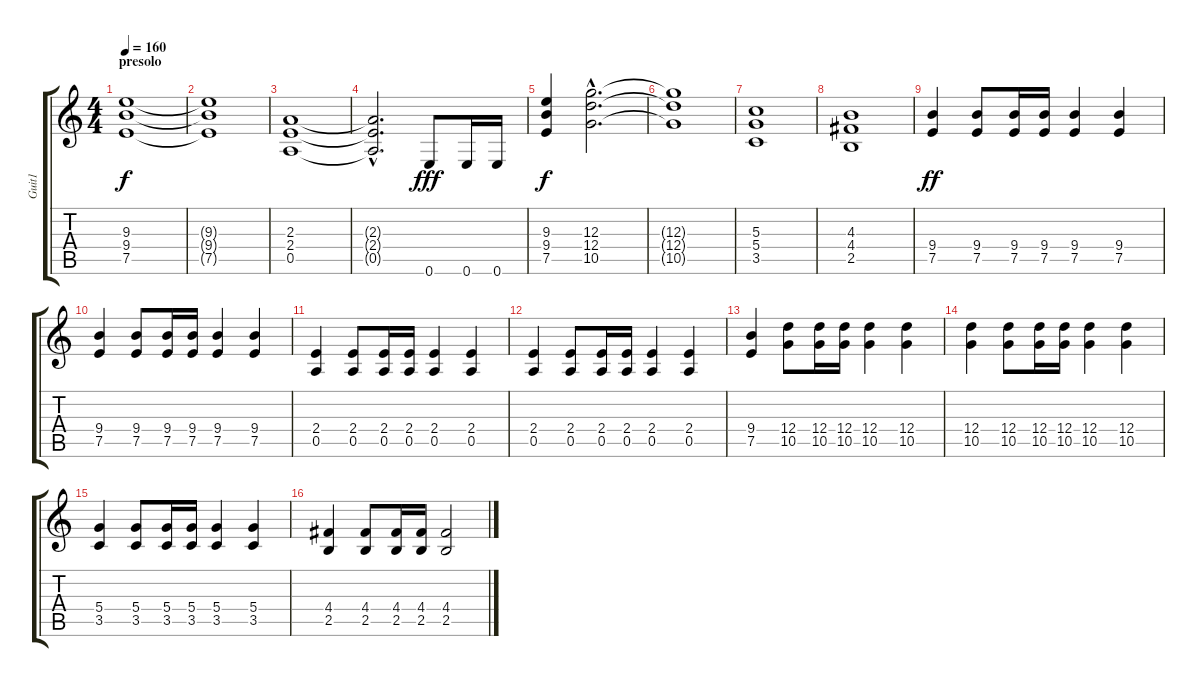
\track ("Guit1" "Guit1") {instrument overdrivenguitar}
\staff {score tabs}
\tuning (E4 B3 G3 D3 A2 E2) {hide}
\ts (4 4)
\section ("" "presolo")
\tempo 160
\clef g2
\ks c
(9.3 9.4 7.5).1{dy f} |
(9.3{t} 9.4{t} 7.5{t}).1 |
(2.3 2.4 0.5).1 |
(2.3{hac t} 2.4{hac t} 0.5{hac t}).2{d} 0.6.8{dy fff} 0.6.16 0.6.16 |
(9.3 9.4 7.5).4{dy f} (12.3{hac} 12.4{hac} 10.5{hac}).2{d} |
(12.3{t} 12.4{t} 10.5{t}).1 |
(5.3 5.4 3.5).1 |
(4.3 4.4 2.5).1 |
(9.4 7.5).4{dy ff} (9.4 7.5).8 (9.4 7.5).16 (9.4 7.5).16 (9.4 7.5).4 (9.4 7.5).4 |
(9.4 7.5).4 (9.4 7.5).8 (9.4 7.5).16 (9.4 7.5).16 (9.4 7.5).4 (9.4 7.5).4 |
(2.4 0.5).4 (2.4 0.5).8 (2.4 0.5).16 (2.4 0.5).16 (2.4 0.5).4 (2.4 0.5).4 |
(2.4 0.5).4 (2.4 0.5).8 (2.4 0.5).16 (2.4 0.5).16 (2.4 0.5).4 (2.4 0.5).4 |
(9.4 7.5).4 (12.4 10.5).8 (12.4 10.5).16 (12.4 10.5).16 (12.4 10.5).4 (12.4 10.5).4 |
(12.4 10.5).4 (12.4 10.5).8 (12.4 10.5).16 (12.4 10.5).16 (12.4 10.5).4 (12.4 10.5).4 |
(5.4 3.5).4 (5.4 3.5).8 (5.4 3.5).16 (5.4 3.5).16 (5.4 3.5).4 (5.4 3.5).4 |
(4.4 2.5).4 (4.4 2.5).8 (4.4 2.5).16 (4.4 2.5).16 (4.4 2.5).2
